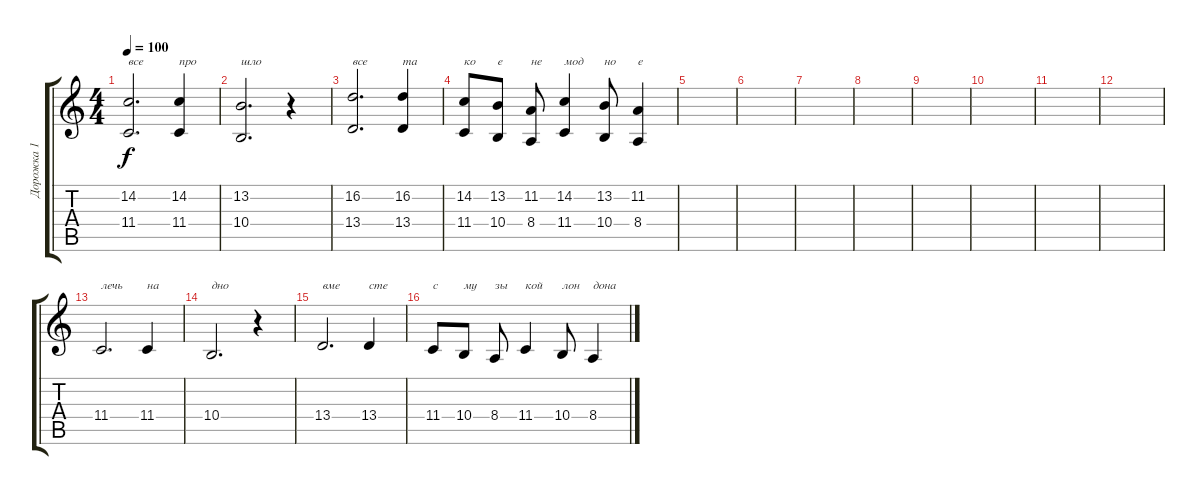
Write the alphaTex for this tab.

\track ("Дорожка 1" "Дорожка 1") {instrument oboe}
\staff {score tabs}
\tuning (Eb4 Bb3 Gb3 Db3 Ab2 Db2) {hide}
\ts (4 4)
\tempo 100
\clef g2
\ks c
(14.2 11.4).2{d txt "все" dy f} (14.2 11.4).4{txt "про"} |
(13.2 10.4).2{d txt "шло"} r.4 |
(16.2 13.4).2{d txt "все"} (16.2 13.4).4{txt "та"} |
(14.2 11.4).8{txt "ко"} (13.2 10.4).8{txt "е"} (11.2 8.4).8{txt "не"} (14.2 11.4).4{txt "мод"} (13.2 10.4).8{txt "но"} (11.2 8.4).4{txt "е"} |
|
|
|
|
|
|
|
|
11.4.2{d txt "лечь"} 11.4.4{txt "на"} |
10.4.2{d txt "дно"} r.4 |
13.4.2{d txt "вме"} 13.4.4{txt "сте"} |
11.4.8{txt "с"} 10.4.8{txt "му"} 8.4.8{txt "зы"} 11.4.4{txt "кой"} 10.4.8{txt "лон"} 8.4.4{txt "дона"}
